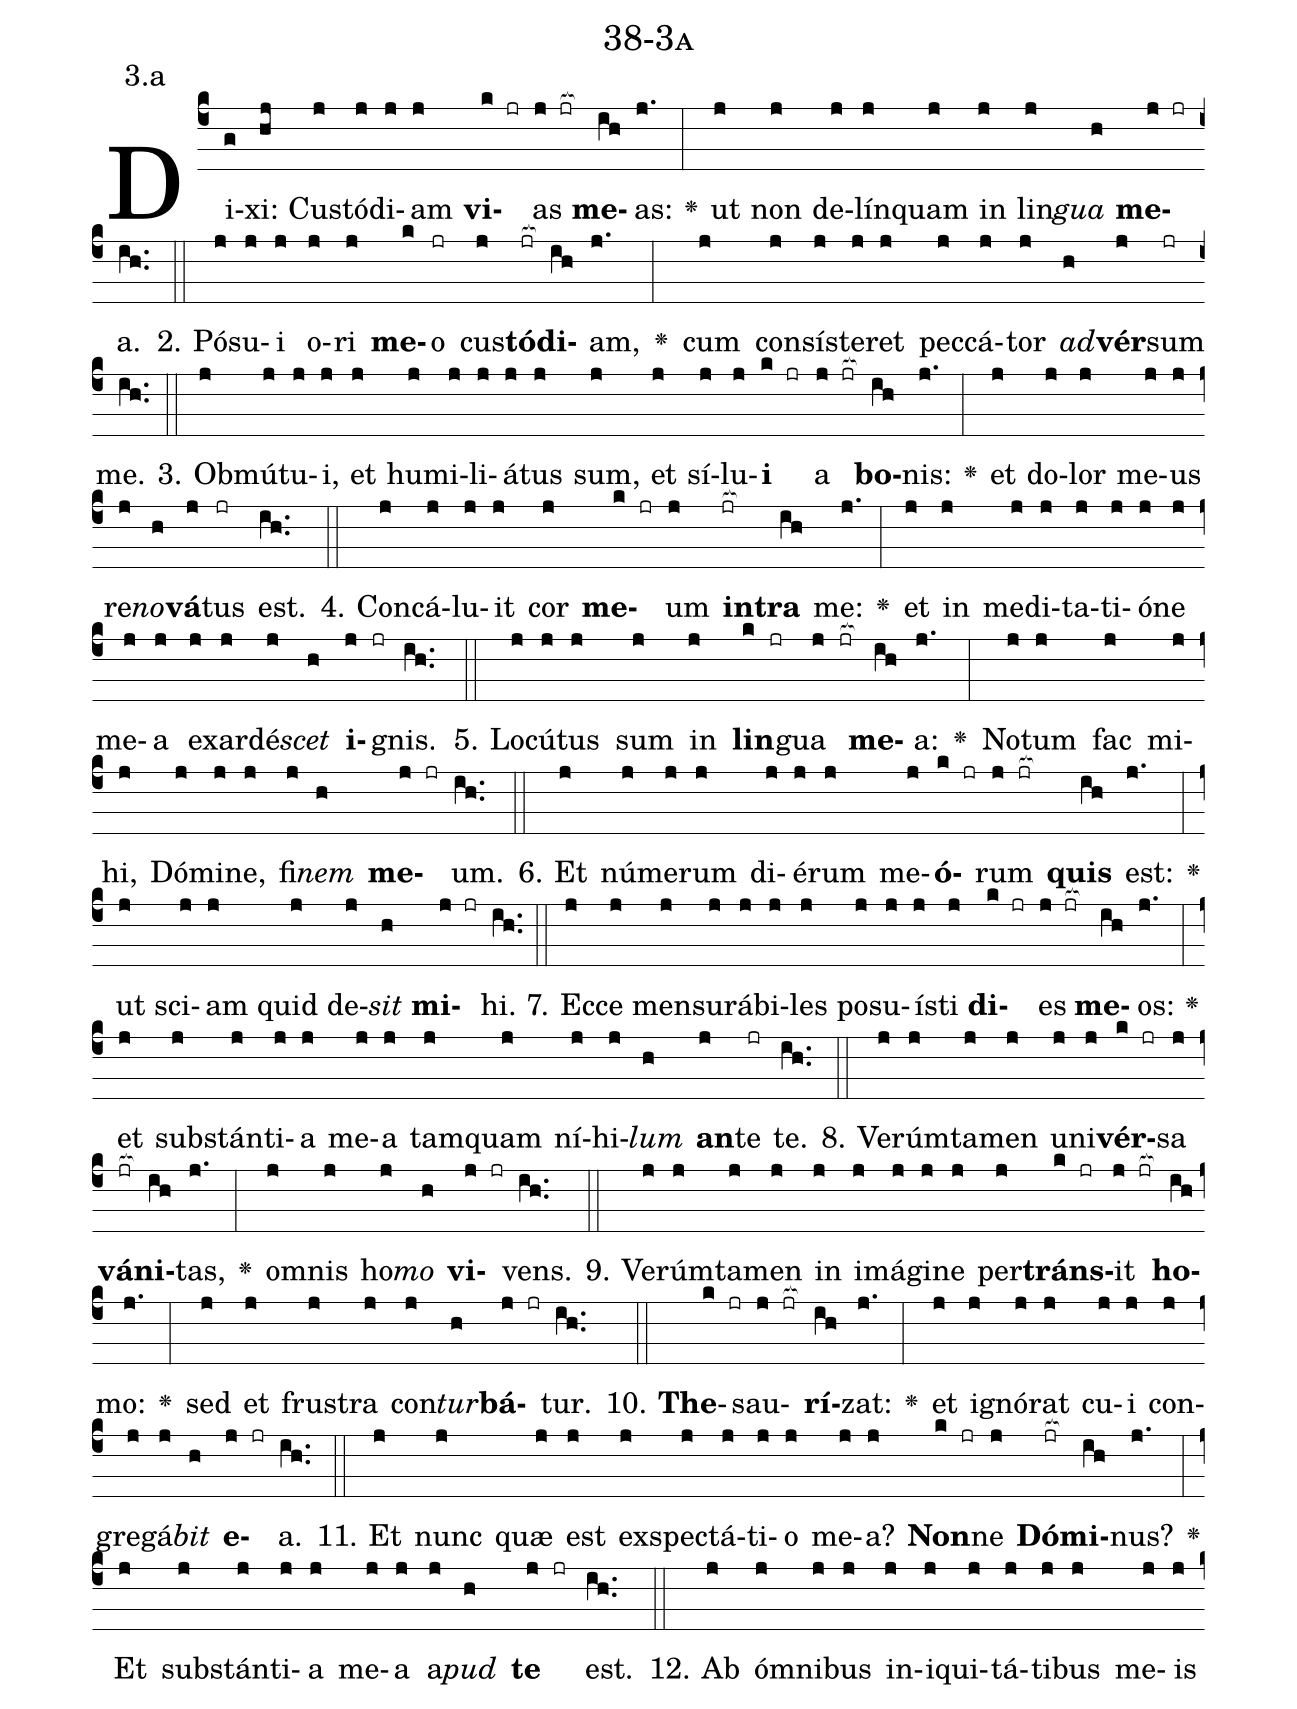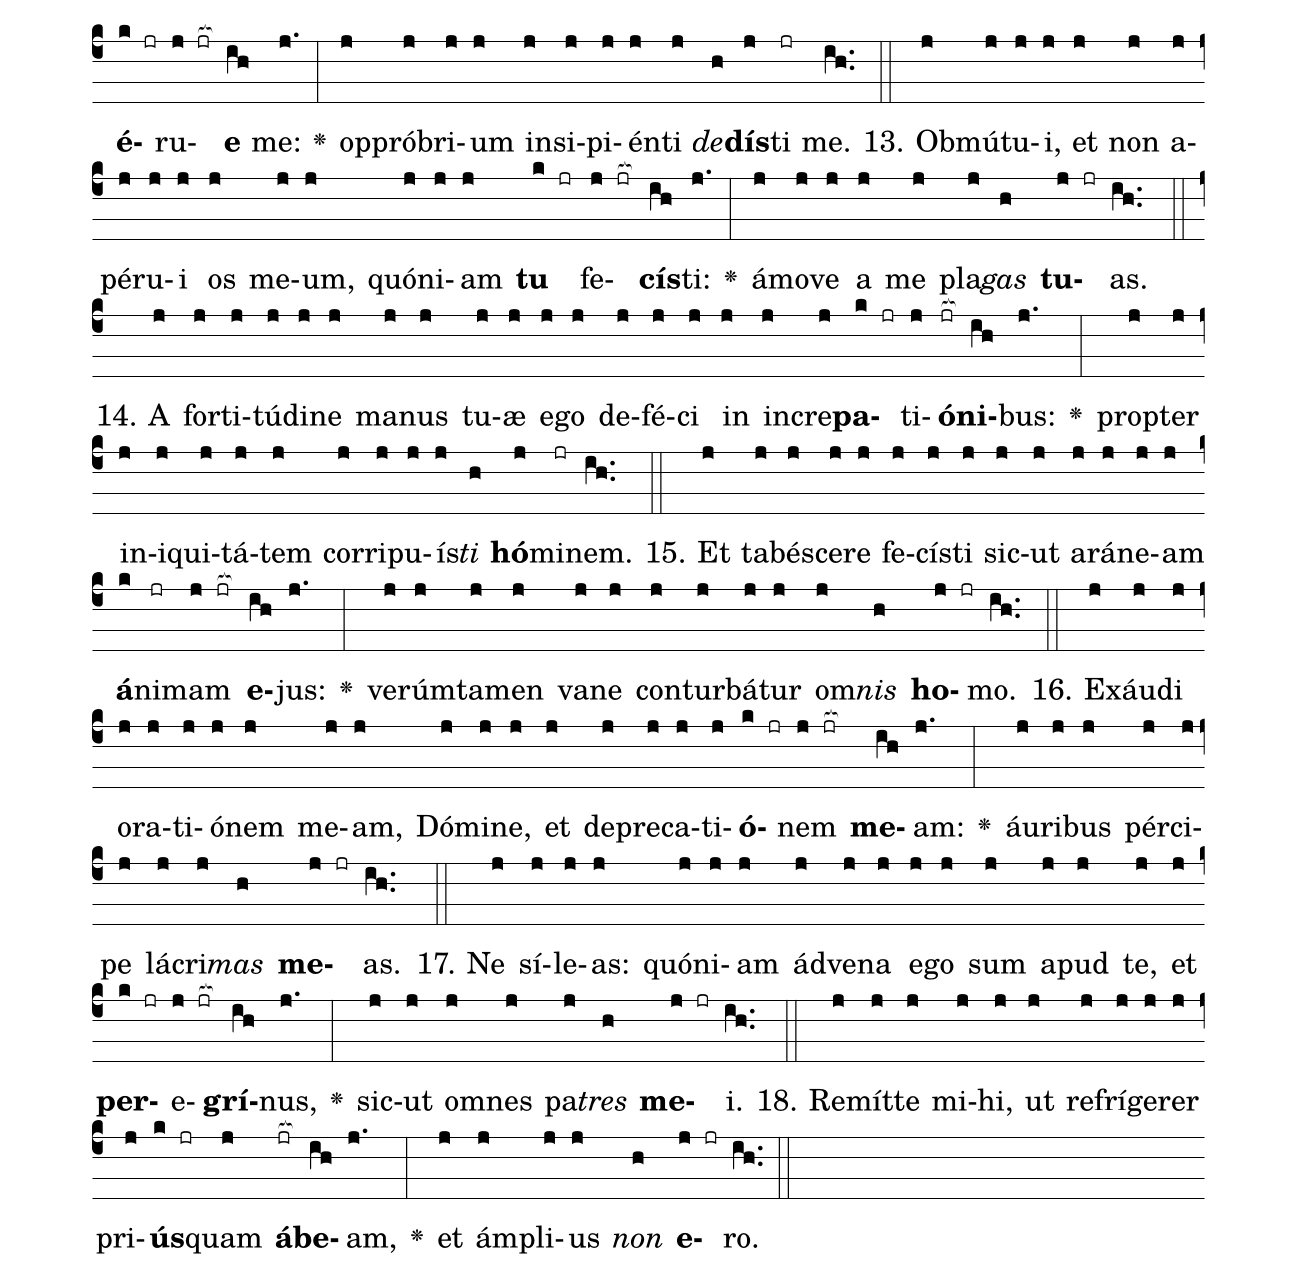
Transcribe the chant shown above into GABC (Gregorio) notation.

name: 38-3a;
annotation: 3.a;
%%
(c4)Di(g)xi:(hj) Cus(j)tó(j)di(j)am(j) <b>vi</b>(k jr)as(j jr[ocb:1{]) <b>me</b>(ih[ocb:0}])as:(j.) <v>\greheightstar</v>(:) ut(j) non(j) de(j)lín(j)quam(j) in(j) lin(j)<i>gua</i>(h) <b>me</b>(j jr)a.(ih..) (::)
2. Pó(j)su(j)i(j) o(j)ri(j) <b>me</b>(k)o(jr) cus(j)<b>tó</b>(jr[ocb:1{])<b>di</b>(ih[ocb:0}])am,(j.) <v>\greheightstar</v>(:) cum(j) con(j)sís(j)te(j)ret(j) pec(j)cá(j)tor(j) <i>ad</i>(h)<b>vér</b>(j)sum(jr) me.(ih..) (::)
3. Ob(j)mú(j)tu(j)i,(j) et(j) hu(j)mi(j)li(j)á(j)tus(j) sum,(j) et(j) sí(j)lu(j)<b>i</b>(k jr) a(j jr[ocb:1{]) <b>bo</b>(ih[ocb:0}])nis:(j.) <v>\greheightstar</v>(:) et(j) do(j)lor(j) me(j)us(j) re(j)<i>no</i>(h)<b>vá</b>(j)tus(jr) est.(ih..) (::)
4. Con(j)cá(j)lu(j)it(j) cor(j) <b>me</b>(k jr)um(j) <b>in</b>(jr[ocb:1{])<b>tra</b>(ih[ocb:0}]) me:(j.) <v>\greheightstar</v>(:) et(j) in(j) me(j)di(j)ta(j)ti(j)ó(j)ne(j) me(j)a(j) ex(j)ar(j)dé(j)<i>scet</i>(h) <b>i</b>(j jr)gnis.(ih..) (::)
5. Lo(j)cú(j)tus(j) sum(j) in(j) <b>lin</b>(k jr)gua(j jr[ocb:1{]) <b>me</b>(ih[ocb:0}])a:(j.) <v>\greheightstar</v>(:) No(j)tum(j) fac(j) mi(j)hi,(j) Dó(j)mi(j)ne,(j) fi(j)<i>nem</i>(h) <b>me</b>(j jr)um.(ih..) (::)
6. Et(j) nú(j)me(j)rum(j) di(j)é(j)rum(j) me(j)<b>ó</b>(k jr)rum(j jr[ocb:1{]) <b>quis</b>(ih[ocb:0}]) est:(j.) <v>\greheightstar</v>(:) ut(j) sci(j)am(j) quid(j) de(j)<i>sit</i>(h) <b>mi</b>(j jr)hi.(ih..) (::)
7. Ec(j)ce(j) men(j)su(j)rá(j)bi(j)les(j) po(j)su(j)ís(j)ti(j) <b>di</b>(k jr)es(j jr[ocb:1{]) <b>me</b>(ih[ocb:0}])os:(j.) <v>\greheightstar</v>(:) et(j) sub(j)stán(j)ti(j)a(j) me(j)a(j) tam(j)quam(j) ní(j)hi(j)<i>lum</i>(h) <b>an</b>(j)te(jr) te.(ih..) (::)
8. Ve(j)rúm(j)ta(j)men(j) u(j)ni(j)<b>vér</b>(k jr)sa(j) <b>vá</b>(jr[ocb:1{])<b>ni</b>(ih[ocb:0}])tas,(j.) <v>\greheightstar</v>(:) om(j)nis(j) ho(j)<i>mo</i>(h) <b>vi</b>(j jr)vens.(ih..) (::)
9. Ve(j)rúm(j)ta(j)men(j) in(j) i(j)má(j)gi(j)ne(j) per(j)<b>tráns</b>(k jr)it(j jr[ocb:1{]) <b>ho</b>(ih[ocb:0}])mo:(j.) <v>\greheightstar</v>(:) sed(j) et(j) frus(j)tra(j) con(j)<i>tur</i>(h)<b>bá</b>(j jr)tur.(ih..) (::)
10. <b>The</b>(k jr)sau(j jr[ocb:1{])<b>rí</b>(ih[ocb:0}])zat:(j.) <v>\greheightstar</v>(:) et(j) i(j)gnó(j)rat(j) cu(j)i(j) con(j)gre(j)gá(j)<i>bit</i>(h) <b>e</b>(j jr)a.(ih..) (::)
11. Et(j) nunc(j) quæ(j) est(j) ex(j)spec(j)tá(j)ti(j)o(j) me(j)a?(j) <b>Non</b>(k jr)ne(j) <b>Dó</b>(jr[ocb:1{])<b>mi</b>(ih[ocb:0}])nus?(j.) <v>\greheightstar</v>(:) Et(j) sub(j)stán(j)ti(j)a(j) me(j)a(j) a(j)<i>pud</i>(h) <b>te</b>(j jr) est.(ih..) (::)
12. Ab(j) óm(j)ni(j)bus(j) in(j)i(j)qui(j)tá(j)ti(j)bus(j) me(j)is(j) <b>é</b>(k jr)ru(j jr[ocb:1{])<b>e</b>(ih[ocb:0}]) me:(j.) <v>\greheightstar</v>(:) op(j)pró(j)bri(j)um(j) in(j)si(j)pi(j)én(j)ti(j) <i>de</i>(h)<b>dís</b>(j)ti(jr) me.(ih..) (::)
13. Ob(j)mú(j)tu(j)i,(j) et(j) non(j) a(j)pé(j)ru(j)i(j) os(j) me(j)um,(j) quón(j)i(j)am(j) <b>tu</b>(k jr) fe(j jr[ocb:1{])<b>cís</b>(ih[ocb:0}])ti:(j.) <v>\greheightstar</v>(:) á(j)mo(j)ve(j) a(j) me(j) pla(j)<i>gas</i>(h) <b>tu</b>(j jr)as.(ih..) (::)
14. A(j) for(j)ti(j)tú(j)di(j)ne(j) ma(j)nus(j) tu(j)æ(j) e(j)go(j) de(j)fé(j)ci(j) in(j) in(j)cre(j)<b>pa</b>(k jr)ti(j)<b>ó</b>(jr[ocb:1{])<b>ni</b>(ih[ocb:0}])bus:(j.) <v>\greheightstar</v>(:) prop(j)ter(j) in(j)i(j)qui(j)tá(j)tem(j) cor(j)ri(j)pu(j)ís(j)<i>ti</i>(h) <b>hó</b>(j)mi(jr)nem.(ih..) (::)
15. Et(j) ta(j)bé(j)sce(j)re(j) fe(j)cís(j)ti(j) sic(j)ut(j) a(j)rá(j)ne(j)am(j) <b>á</b>(k)ni(jr)mam(j jr[ocb:1{]) <b>e</b>(ih[ocb:0}])jus:(j.) <v>\greheightstar</v>(:) ve(j)rúm(j)ta(j)men(j) va(j)ne(j) con(j)tur(j)bá(j)tur(j) om(j)<i>nis</i>(h) <b>ho</b>(j jr)mo.(ih..) (::)
16. Ex(j)áu(j)di(j) o(j)ra(j)ti(j)ó(j)nem(j) me(j)am,(j) Dó(j)mi(j)ne,(j) et(j) de(j)pre(j)ca(j)ti(j)<b>ó</b>(k jr)nem(j jr[ocb:1{]) <b>me</b>(ih[ocb:0}])am:(j.) <v>\greheightstar</v>(:) áu(j)ri(j)bus(j) pér(j)ci(j)pe(j) lá(j)cri(j)<i>mas</i>(h) <b>me</b>(j jr)as.(ih..) (::)
17. Ne(j) sí(j)le(j)as:(j) quón(j)i(j)am(j) ád(j)ve(j)na(j) e(j)go(j) sum(j) a(j)pud(j) te,(j) et(j) <b>per</b>(k jr)e(j jr[ocb:1{])<b>grí</b>(ih[ocb:0}])nus,(j.) <v>\greheightstar</v>(:) sic(j)ut(j) om(j)nes(j) pa(j)<i>tres</i>(h) <b>me</b>(j jr)i.(ih..) (::)
18. Re(j)mít(j)te(j) mi(j)hi,(j) ut(j) re(j)frí(j)ge(j)rer(j) pri(j)<b>ús</b>(k jr)quam(j) <b>á</b>(jr[ocb:1{])<b>be</b>(ih[ocb:0}])am,(j.) <v>\greheightstar</v>(:) et(j) ám(j)pli(j)us(j) <i>non</i>(h) <b>e</b>(j jr)ro.(ih..) (::)
